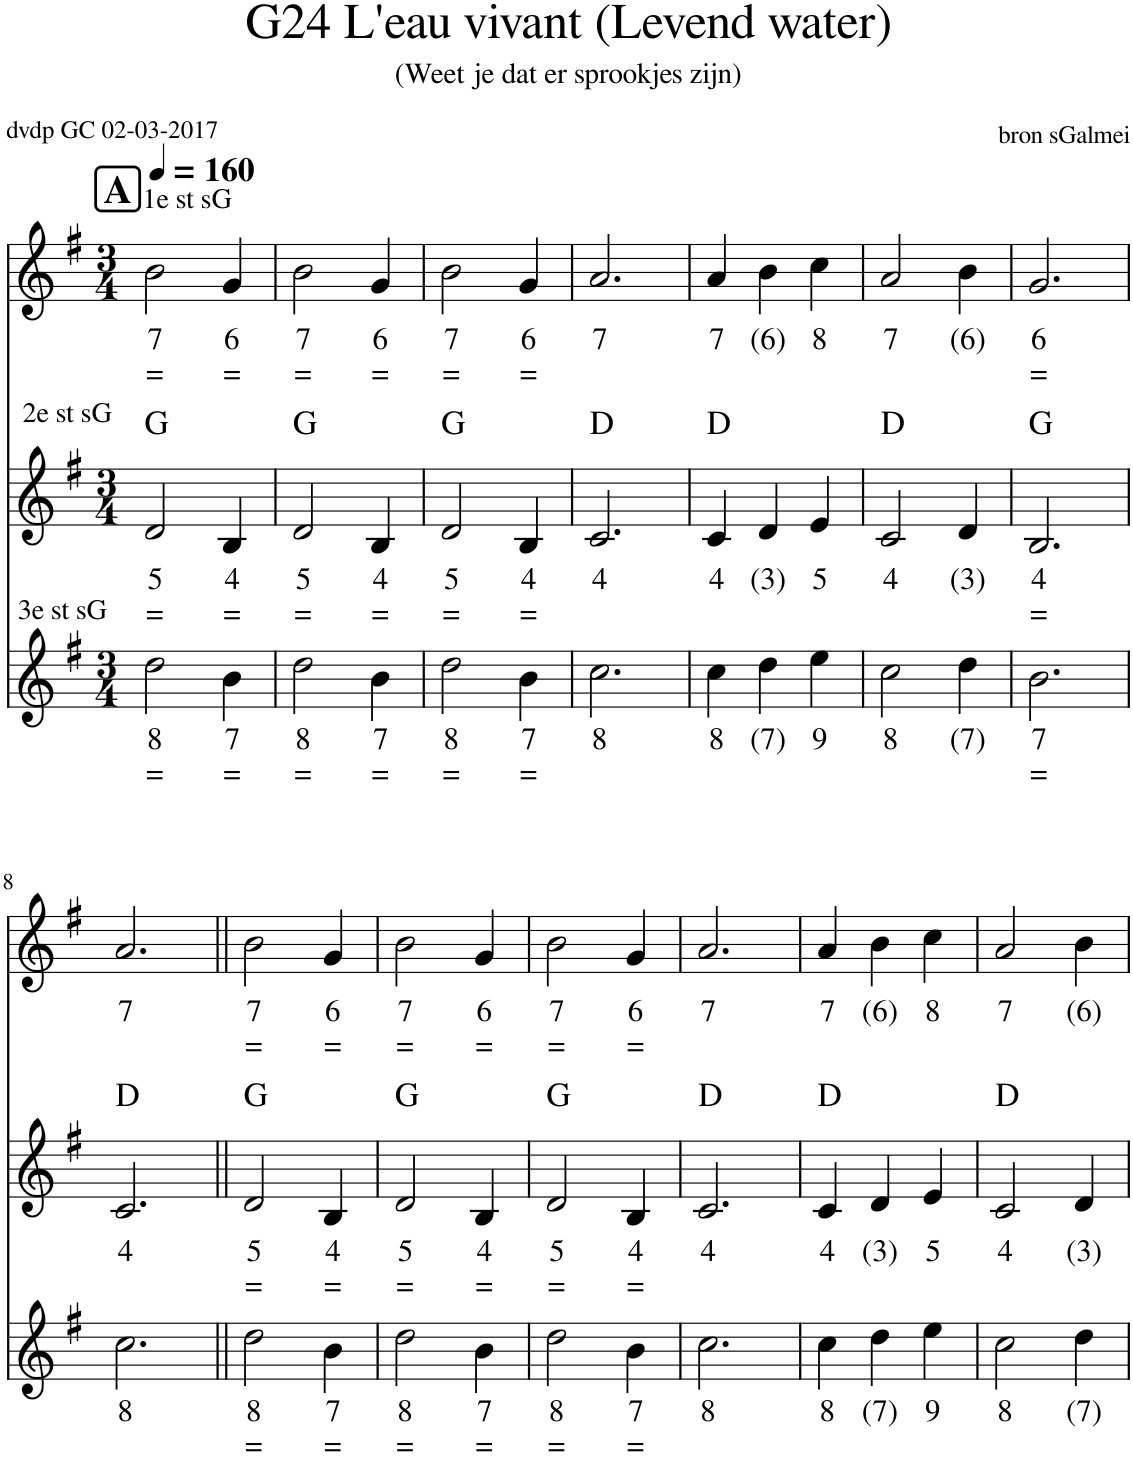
**kern	**text	**text	**kern	**text	**text	**harte	**kern	**text	**text
*part3	*part3	*part3	*part2	*part2	*part2	*part2	*part1	*part1	*part1
*staff3	*staff3	*staff3	*staff2	*staff2	*staff2	*	*staff1	*staff1	*staff1
*I"Stem	*	*	*I"Stem	*	*	*	*I"Stem	*	*
*clefG2	*	*	*clefG2	*	*	*	*clefG2	*	*
*k[f#]	*	*	*k[f#]	*	*	*	*k[f#]	*	*
*M3/4	*	*	*M3/4	*	*	*	*M3/4	*	*
*MM160	*	*	*MM160	*	*	*	*MM160	*	*
!!LO:REH:place=s1:a:B:cj:fs=14:t=A
=1	=1	=1	=1	=1	=1	=1	=1	=1	=1
!	!	!	!	!	!	!	!LO:TX:a:t=1e st sG	!	!
!	!	!	!LO:TX:a:t=2e st sG	!	!	!	!	!	!
!LO:TX:a:t=3e st sG	!	!	!	!	!	!	!	!	!
!	!LO:LY:b	!LO:LY:b	!	!LO:LY:b	!LO:LY:b	!	!	!LO:LY:b	!LO:LY:b
2dd\	8	=	2d/	5	=	G:maj	2b\	7	=
!	!LO:LY:b	!LO:LY:b	!	!LO:LY:b	!LO:LY:b	!	!	!LO:LY:b	!LO:LY:b
4b\	7	=	4B/	4	=	.	4g/	6	=
=2	=2	=2	=2	=2	=2	=2	=2	=2	=2
!	!LO:LY:b	!LO:LY:b	!	!LO:LY:b	!LO:LY:b	!	!	!LO:LY:b	!LO:LY:b
2dd\	8	=	2d/	5	=	G:maj	2b\	7	=
!	!LO:LY:b	!LO:LY:b	!	!LO:LY:b	!LO:LY:b	!	!	!LO:LY:b	!LO:LY:b
4b\	7	=	4B/	4	=	.	4g/	6	=
=3	=3	=3	=3	=3	=3	=3	=3	=3	=3
!	!LO:LY:b	!LO:LY:b	!	!LO:LY:b	!LO:LY:b	!	!	!LO:LY:b	!LO:LY:b
2dd\	8	=	2d/	5	=	G:maj	2b\	7	=
!	!LO:LY:b	!LO:LY:b	!	!LO:LY:b	!LO:LY:b	!	!	!LO:LY:b	!LO:LY:b
4b\	7	=	4B/	4	=	.	4g/	6	=
=4	=4	=4	=4	=4	=4	=4	=4	=4	=4
!	!LO:LY:b	!	!	!LO:LY:b	!	!	!	!LO:LY:b	!
2.cc\	8	.	2.c/	4	.	D:maj	2.a/	7	.
=5	=5	=5	=5	=5	=5	=5	=5	=5	=5
!	!LO:LY:b	!	!	!LO:LY:b	!	!	!	!LO:LY:b	!
4cc\	8	.	4c/	4	.	D:maj	4a/	7	.
!	!LO:LY:b	!	!	!LO:LY:b	!	!	!	!LO:LY:b	!
4dd\	(7)	.	4d/	(3)	.	.	4b\	(6)	.
!	!LO:LY:b	!	!	!LO:LY:b	!	!	!	!LO:LY:b	!
4ee\	9	.	4e/	5	.	.	4cc\	8	.
=6	=6	=6	=6	=6	=6	=6	=6	=6	=6
!	!LO:LY:b	!	!	!LO:LY:b	!	!	!	!LO:LY:b	!
2cc\	8	.	2c/	4	.	D:maj	2a/	7	.
!	!LO:LY:b	!	!	!LO:LY:b	!	!	!	!LO:LY:b	!
4dd\	(7)	.	4d/	(3)	.	.	4b\	(6)	.
=7	=7	=7	=7	=7	=7	=7	=7	=7	=7
!	!LO:LY:b	!LO:LY:b	!	!LO:LY:b	!LO:LY:b	!	!	!LO:LY:b	!LO:LY:b
2.b\	7	=	2.B/	4	=	G:maj	2.g/	6	=
!!LO:LB:g=z
=8	=8	=8	=8	=8	=8	=8	=8	=8	=8
!	!LO:LY:b	!	!	!LO:LY:b	!	!	!	!LO:LY:b	!
2.cc\	8	.	2.c/	4	.	D:maj	2.a/	7	.
=9||	=9||	=9||	=9||	=9||	=9||	=9||	=9||	=9||	=9||
!	!LO:LY:b	!LO:LY:b	!	!LO:LY:b	!LO:LY:b	!	!	!LO:LY:b	!LO:LY:b
2dd\	8	=	2d/	5	=	G:maj	2b\	7	=
!	!LO:LY:b	!LO:LY:b	!	!LO:LY:b	!LO:LY:b	!	!	!LO:LY:b	!LO:LY:b
4b\	7	=	4B/	4	=	.	4g/	6	=
=10	=10	=10	=10	=10	=10	=10	=10	=10	=10
!	!LO:LY:b	!LO:LY:b	!	!LO:LY:b	!LO:LY:b	!	!	!LO:LY:b	!LO:LY:b
2dd\	8	=	2d/	5	=	G:maj	2b\	7	=
!	!LO:LY:b	!LO:LY:b	!	!LO:LY:b	!LO:LY:b	!	!	!LO:LY:b	!LO:LY:b
4b\	7	=	4B/	4	=	.	4g/	6	=
=11	=11	=11	=11	=11	=11	=11	=11	=11	=11
!	!LO:LY:b	!LO:LY:b	!	!LO:LY:b	!LO:LY:b	!	!	!LO:LY:b	!LO:LY:b
2dd\	8	=	2d/	5	=	G:maj	2b\	7	=
!	!LO:LY:b	!LO:LY:b	!	!LO:LY:b	!LO:LY:b	!	!	!LO:LY:b	!LO:LY:b
4b\	7	=	4B/	4	=	.	4g/	6	=
=12	=12	=12	=12	=12	=12	=12	=12	=12	=12
!	!LO:LY:b	!	!	!LO:LY:b	!	!	!	!LO:LY:b	!
2.cc\	8	.	2.c/	4	.	D:maj	2.a/	7	.
=13	=13	=13	=13	=13	=13	=13	=13	=13	=13
!	!LO:LY:b	!	!	!LO:LY:b	!	!	!	!LO:LY:b	!
4cc\	8	.	4c/	4	.	D:maj	4a/	7	.
!	!LO:LY:b	!	!	!LO:LY:b	!	!	!	!LO:LY:b	!
4dd\	(7)	.	4d/	(3)	.	.	4b\	(6)	.
!	!LO:LY:b	!	!	!LO:LY:b	!	!	!	!LO:LY:b	!
4ee\	9	.	4e/	5	.	.	4cc\	8	.
=14	=14	=14	=14	=14	=14	=14	=14	=14	=14
!	!LO:LY:b	!	!	!LO:LY:b	!	!	!	!LO:LY:b	!
2cc\	8	.	2c/	4	.	D:maj	2a/	7	.
!	!LO:LY:b	!	!	!LO:LY:b	!	!	!	!LO:LY:b	!
4dd\	(7)	.	4d/	(3)	.	.	4b\	(6)	.
=	=	=	=	=	=	=	=	=	=
*-	*-	*-	*-	*-	*-	*-	*-	*-	*-
